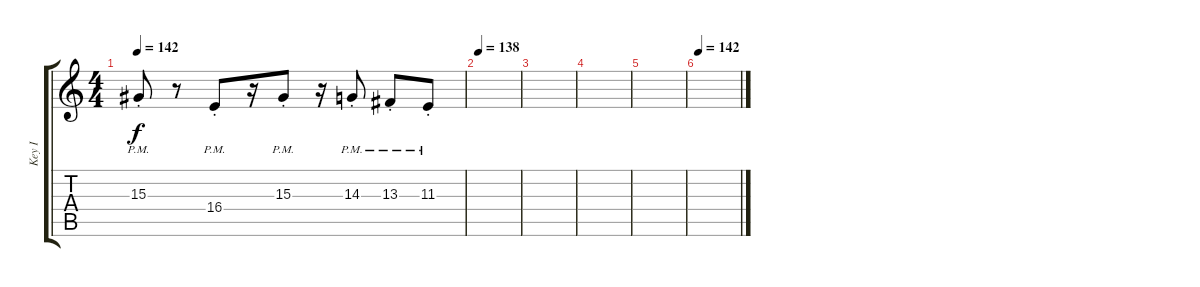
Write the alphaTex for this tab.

\track ("Key I" "Key I") {instrument lead2sawtooth}
\staff {score tabs}
\tuning (D4 A3 F3 C3 G2 C2) {hide}
\ts (4 4)
\tempo 142
\clef g2
\ks c
15.3{pm st}.8{dy f} r.8 16.4{pm st}.8 r.16 15.3{pm st}.8 r.16 14.3{pm st}.8 13.3{pm st}.8 11.3{pm st}.8 |
\tempo 138
|
|
|
|
\tempo 142
